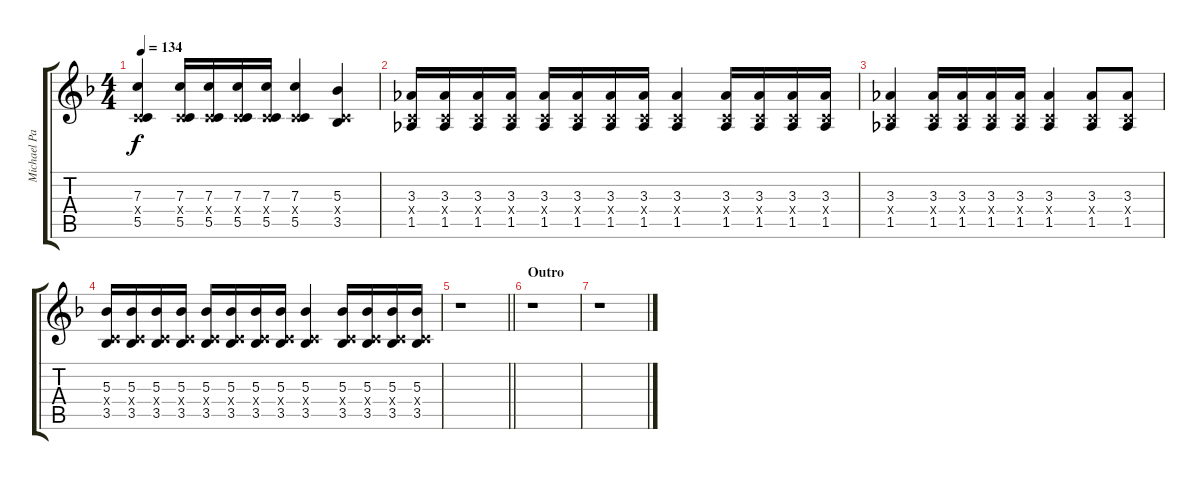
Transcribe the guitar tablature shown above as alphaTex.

\track ("Michael Paget (Lead)" "Michael Pa") {instrument overdrivenguitar}
\staff {score tabs}
\tuning (D4 A3 F3 C3 G2 C2) {hide}
\ts (4 4)
\tempo 134
\clef g2
\ks f
(7.3 0.4{x} 5.5).4{dy f} (7.3 0.4{x} 5.5).16 (7.3 0.4{x} 5.5).16 (7.3 0.4{x} 5.5).16 (7.3 0.4{x} 5.5).16 (7.3 0.4{x} 5.5).4 (5.3 0.4{x} 3.5).4 |
(3.3 0.4{x} 1.5).16 (3.3 0.4{x} 1.5).16 (3.3 0.4{x} 1.5).16 (3.3 0.4{x} 1.5).16 (3.3 0.4{x} 1.5).16 (3.3 0.4{x} 1.5).16 (3.3 0.4{x} 1.5).16 (3.3 0.4{x} 1.5).16 (3.3 0.4{x} 1.5).4 (3.3 0.4{x} 1.5).16 (3.3 0.4{x} 1.5).16 (3.3 0.4{x} 1.5).16 (3.3 0.4{x} 1.5).16 |
(3.3 0.4{x} 1.5).4 (3.3 0.4{x} 1.5).16 (3.3 0.4{x} 1.5).16 (3.3 0.4{x} 1.5).16 (3.3 0.4{x} 1.5).16 (3.3 0.4{x} 1.5).4 (3.3 0.4{x} 1.5).8 (3.3 0.4{x} 1.5).8 |
(5.3 0.4{x} 3.5).16 (5.3 0.4{x} 3.5).16 (5.3 0.4{x} 3.5).16 (5.3 0.4{x} 3.5).16 (5.3 0.4{x} 3.5).16 (5.3 0.4{x} 3.5).16 (5.3 0.4{x} 3.5).16 (5.3 0.4{x} 3.5).16 (5.3 0.4{x} 3.5).4 (5.3 0.4{x} 3.5).16 (5.3 0.4{x} 3.5).16 (5.3 0.4{x} 3.5).16 (5.3 0.4{x} 3.5).16 |
\barLineRight lightlight
r.1 |
\section ("" "Outro")
r.1 |
r.1
